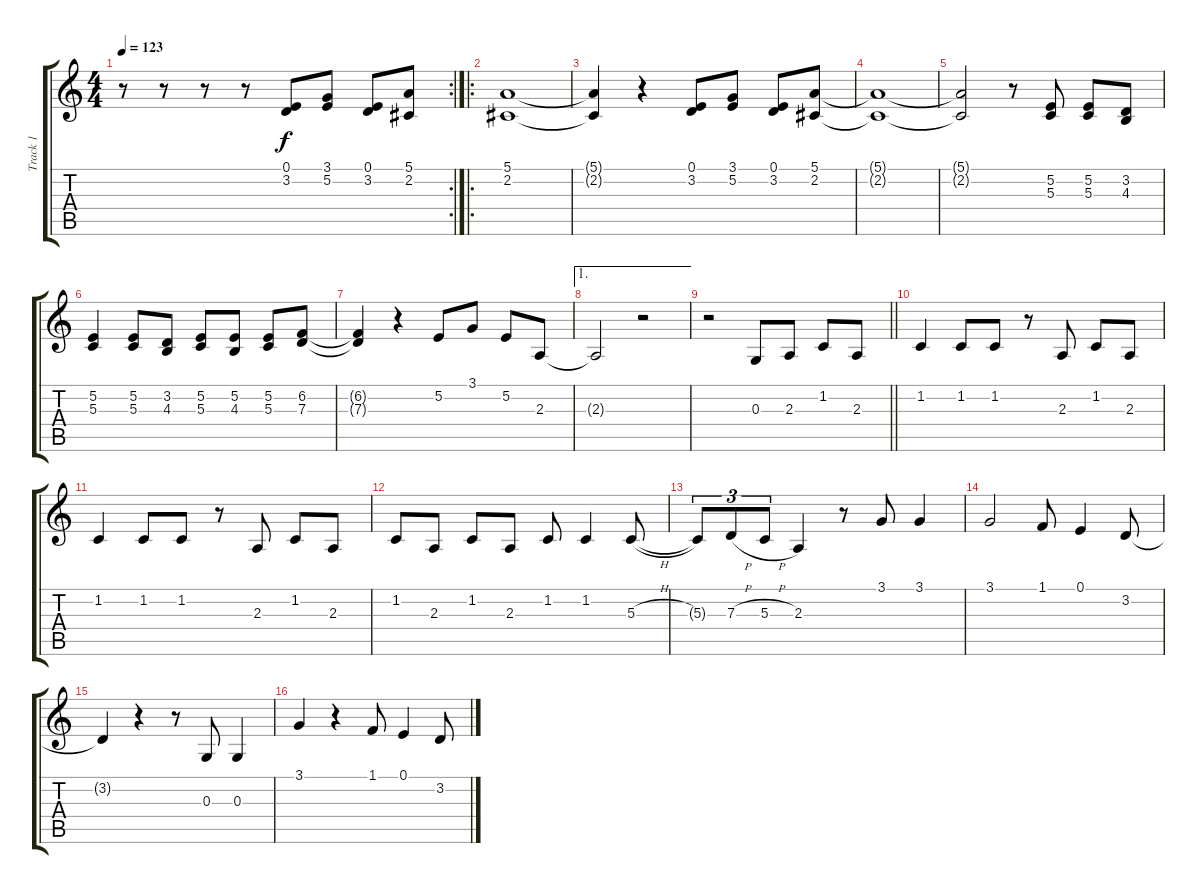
\track ("Track 1" "Track 1") {instrument tenorsax}
\staff {score tabs}
\tuning (E4 B3 G3 D3 A2 E2) {hide}
\rc 2
\ts (4 4)
\tempo 123
\clef g2
\ks c
r.8{dy f} r.8 r.8 r.8 (0.1 3.2).8 (3.1 5.2).8 (0.1 3.2).8 (5.1 2.2).8 |
\ro
(5.1 2.2).1 |
(5.1{t} 2.2{t}).4 r.4 (0.1 3.2).8 (3.1 5.2).8 (0.1 3.2).8 (5.1 2.2).8 |
(5.1{t} 2.2{t}).1 |
(5.1{t} 2.2{t}).2 r.8 (5.2 5.3).8 (5.2 5.3).8 (3.2 4.3).8 |
(5.2 5.3).4 (5.2 5.3).8 (3.2 4.3).8 (5.2 5.3).8 (5.2 4.3).8 (5.2 5.3).8 (6.2 7.3).8 |
(6.2{t} 7.3{t}).4 r.4 5.2.8 3.1.8 5.2.8 2.3.8 |
\ae 1
2.3{t}.2 r.2 |
\barLineRight lightlight
r.2 0.3.8 2.3.8 1.2.8 2.3.8 |
1.2.4 1.2.8 1.2.8 r.8 2.3.8 1.2.8 2.3.8 |
1.2.4 1.2.8 1.2.8 r.8 2.3.8 1.2.8 2.3.8 |
1.2.8 2.3.8 1.2.8 2.3.8 1.2.8 1.2.4 5.3{h}.8 |
5.3{t}.8{tu (3 2)} 7.3{h}.8{tu (3 2)} 5.3{h}.8{tu (3 2)} 2.3.4 r.8 3.1.8 3.1.4 |
3.1.2 1.1.8 0.1.4 3.2.8 |
3.2{t}.4 r.4 r.8 0.3.8 0.3.4 |
3.1.4 r.4 1.1.8 0.1.4 3.2.8
